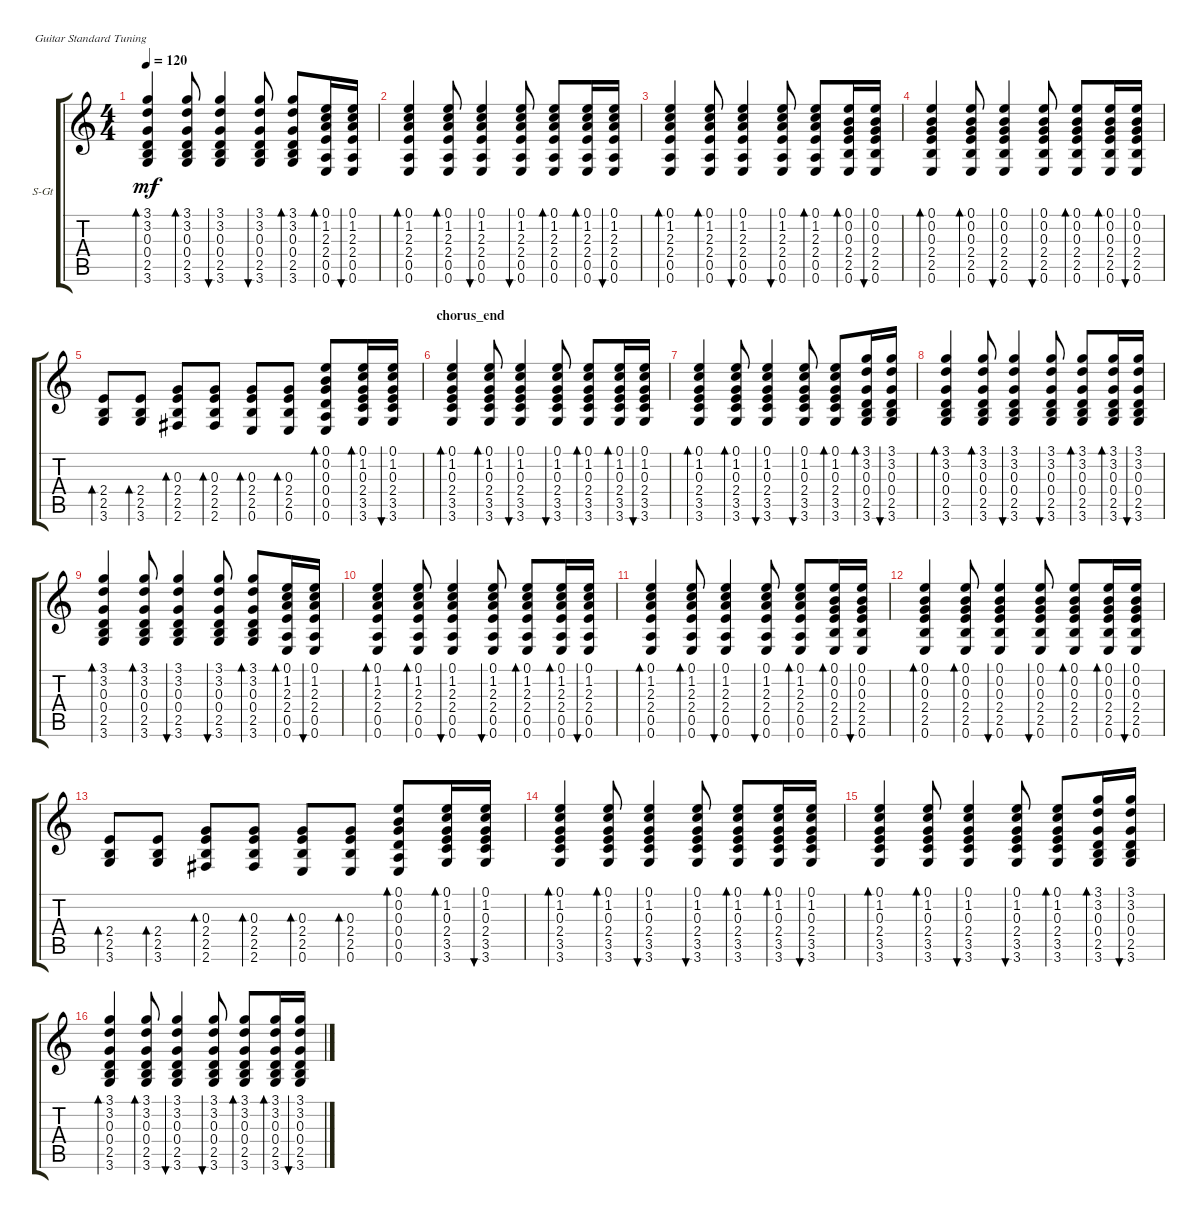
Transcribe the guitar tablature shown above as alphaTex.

\defaultSystemsLayout 4
\bracketExtendMode groupsimilarinstruments
\firstSystemTrackNameOrientation horizontal
\otherSystemsTrackNameOrientation horizontal
\track ("Акустика" "S-Gt") {instrument acousticguitarsteel}
\staff {score tabs}
\tuning (E4 B3 G3 D3 A2 E2)
\ts (4 4)
\tempo 120
\clef g2
\ks c
(3.6 2.5 0.4 0.3 3.2 3.1).4{bd 30 dy mf} (3.6 2.5 0.4 0.3 3.2 3.1).8{bd 30} (3.6 2.5 0.4 0.3 3.2 3.1).4{bu 30} (3.6 2.5 0.4 0.3 3.2 3.1).8{bu 30} (3.6 2.5 0.4 0.3 3.2 3.1).8{bd 30} (0.6 0.5 2.4 2.3 1.2 0.1).16{bd 30} (0.6 0.5 2.4 2.3 1.2 0.1).16{bu 30} |
(0.6 0.5 2.4 2.3 1.2 0.1).4{bd 30} (0.6 0.5 2.4 2.3 1.2 0.1).8{bd 30} (0.6 0.5 2.4 2.3 1.2 0.1).4{bu 30} (0.6 0.5 2.4 2.3 1.2 0.1).8{bu 30} (0.6 0.5 2.4 2.3 1.2 0.1).8{bd 30} (0.6 0.5 2.4 2.3 1.2 0.1).16{bd 30} (0.6 0.5 2.4 2.3 1.2 0.1).16{bu 30} |
(0.6 0.5 2.4 2.3 1.2 0.1).4{bd 30} (0.6 0.5 2.4 2.3 1.2 0.1).8{bd 30} (0.6 0.5 2.4 2.3 1.2 0.1).4{bu 30} (0.6 0.5 2.4 2.3 1.2 0.1).8{bu 30} (0.6 0.5 2.4 2.3 1.2 0.1).8{bd 30} (0.6 2.5 2.4 0.3 0.2 0.1).16{bd 30} (0.6 2.5 2.4 0.3 0.2 0.1).16{bu 30} |
(0.6 2.5 2.4 0.3 0.2 0.1).4{bd 30} (0.6 2.5 2.4 0.3 0.2 0.1).8{bd 30} (0.6 2.5 2.4 0.3 0.2 0.1).4{bu 30} (0.6 2.5 2.4 0.3 0.2 0.1).8{bu 30} (0.6 2.5 2.4 0.3 0.2 0.1).8{bd 30} (0.6 2.5 2.4 0.3 0.2 0.1).16{bd 30} (0.6 2.5 2.4 0.3 0.2 0.1).16{bu 30} |
(3.6 2.5 2.4).8{bd 30} (3.6 2.5 2.4).8{bd 30} (2.6 2.5 2.4 0.3).8{bd 30} (2.6 2.5 2.4 0.3).8{bd 30} (0.6 2.5 2.4 0.3).8{bd 30} (0.6 2.5 2.4 0.3).8{bd 30} (0.6 0.5 0.4 0.3 0.2 0.1).8{bd 30} (3.6 3.5 2.4 0.3 1.2 0.1).16{bd 30} (3.6 3.5 2.4 0.3 1.2 0.1).16{bu 30} |
\section ("" "chorus_end")
(3.6 3.5 2.4 0.3 1.2 0.1).4{bd 30} (3.6 3.5 2.4 0.3 1.2 0.1).8{bd 30} (3.6 3.5 2.4 0.3 1.2 0.1).4{bu 30} (3.6 3.5 2.4 0.3 1.2 0.1).8{bu 30} (3.6 3.5 2.4 0.3 1.2 0.1).8{bd 30} (3.6 3.5 2.4 0.3 1.2 0.1).16{bd 30} (3.6 3.5 2.4 0.3 1.2 0.1).16{bu 30} |
(3.6 3.5 2.4 0.3 1.2 0.1).4{bd 30} (3.6 3.5 2.4 0.3 1.2 0.1).8{bd 30} (3.6 3.5 2.4 0.3 1.2 0.1).4{bu 30} (3.6 3.5 2.4 0.3 1.2 0.1).8{bu 30} (3.6 3.5 2.4 0.3 1.2 0.1).8{bd 30} (3.6 2.5 0.4 0.3 3.2 3.1).16{bd 30} (3.6 2.5 0.4 0.3 3.2 3.1).16{bu 30} |
(3.6 2.5 0.4 0.3 3.2 3.1).4{bd 30} (3.6 2.5 0.4 0.3 3.2 3.1).8{bd 30} (3.6 2.5 0.4 0.3 3.2 3.1).4{bu 30} (3.6 2.5 0.4 0.3 3.2 3.1).8{bu 30} (3.6 2.5 0.4 0.3 3.2 3.1).8{bd 30} (3.6 2.5 0.4 0.3 3.2 3.1).16{bd 30} (3.6 2.5 0.4 0.3 3.2 3.1).16{bu 30} |
(3.6 2.5 0.4 0.3 3.2 3.1).4{bd 30} (3.6 2.5 0.4 0.3 3.2 3.1).8{bd 30} (3.6 2.5 0.4 0.3 3.2 3.1).4{bu 30} (3.6 2.5 0.4 0.3 3.2 3.1).8{bu 30} (3.6 2.5 0.4 0.3 3.2 3.1).8{bd 30} (0.6 0.5 2.4 2.3 1.2 0.1).16{bd 30} (0.6 0.5 2.4 2.3 1.2 0.1).16{bu 30} |
(0.6 0.5 2.4 2.3 1.2 0.1).4{bd 30} (0.6 0.5 2.4 2.3 1.2 0.1).8{bd 30} (0.6 0.5 2.4 2.3 1.2 0.1).4{bu 30} (0.6 0.5 2.4 2.3 1.2 0.1).8{bu 30} (0.6 0.5 2.4 2.3 1.2 0.1).8{bd 30} (0.6 0.5 2.4 2.3 1.2 0.1).16{bd 30} (0.6 0.5 2.4 2.3 1.2 0.1).16{bu 30} |
(0.6 0.5 2.4 2.3 1.2 0.1).4{bd 30} (0.6 0.5 2.4 2.3 1.2 0.1).8{bd 30} (0.6 0.5 2.4 2.3 1.2 0.1).4{bu 30} (0.6 0.5 2.4 2.3 1.2 0.1).8{bu 30} (0.6 0.5 2.4 2.3 1.2 0.1).8{bd 30} (0.6 2.5 2.4 0.3 0.2 0.1).16{bd 30} (0.6 2.5 2.4 0.3 0.2 0.1).16{bu 30} |
(0.6 2.5 2.4 0.3 0.2 0.1).4{bd 30} (0.6 2.5 2.4 0.3 0.2 0.1).8{bd 30} (0.6 2.5 2.4 0.3 0.2 0.1).4{bu 30} (0.6 2.5 2.4 0.3 0.2 0.1).8{bu 30} (0.6 2.5 2.4 0.3 0.2 0.1).8{bd 30} (0.6 2.5 2.4 0.3 0.2 0.1).16{bd 30} (0.6 2.5 2.4 0.3 0.2 0.1).16{bu 30} |
(3.6 2.5 2.4).8{bd 30} (3.6 2.5 2.4).8{bd 30} (2.6 2.5 2.4 0.3).8{bd 30} (2.6 2.5 2.4 0.3).8{bd 30} (0.6 2.5 2.4 0.3).8{bd 30} (0.6 2.5 2.4 0.3).8{bd 30} (0.6 0.5 0.4 0.3 0.2 0.1).8{bd 30} (3.6 3.5 2.4 0.3 1.2 0.1).16{bd 30} (3.6 3.5 2.4 0.3 1.2 0.1).16{bu 30} |
(3.6 3.5 2.4 0.3 1.2 0.1).4{bd 30} (3.6 3.5 2.4 0.3 1.2 0.1).8{bd 30} (3.6 3.5 2.4 0.3 1.2 0.1).4{bu 30} (3.6 3.5 2.4 0.3 1.2 0.1).8{bu 30} (3.6 3.5 2.4 0.3 1.2 0.1).8{bd 30} (3.6 3.5 2.4 0.3 1.2 0.1).16{bd 30} (3.6 3.5 2.4 0.3 1.2 0.1).16{bu 30} |
(3.6 3.5 2.4 0.3 1.2 0.1).4{bd 30} (3.6 3.5 2.4 0.3 1.2 0.1).8{bd 30} (3.6 3.5 2.4 0.3 1.2 0.1).4{bu 30} (3.6 3.5 2.4 0.3 1.2 0.1).8{bu 30} (3.6 3.5 2.4 0.3 1.2 0.1).8{bd 30} (3.6 2.5 0.4 0.3 3.2 3.1).16{bd 30} (3.6 2.5 0.4 0.3 3.2 3.1).16{bu 30} |
(3.6 2.5 0.4 0.3 3.2 3.1).4{bd 30} (3.6 2.5 0.4 0.3 3.2 3.1).8{bd 30} (3.6 2.5 0.4 0.3 3.2 3.1).4{bu 30} (3.6 2.5 0.4 0.3 3.2 3.1).8{bu 30} (3.6 2.5 0.4 0.3 3.2 3.1).8{bd 30} (3.6 2.5 0.4 0.3 3.2 3.1).16{bd 30} (3.6 2.5 0.4 0.3 3.2 3.1).16{bu 30}
